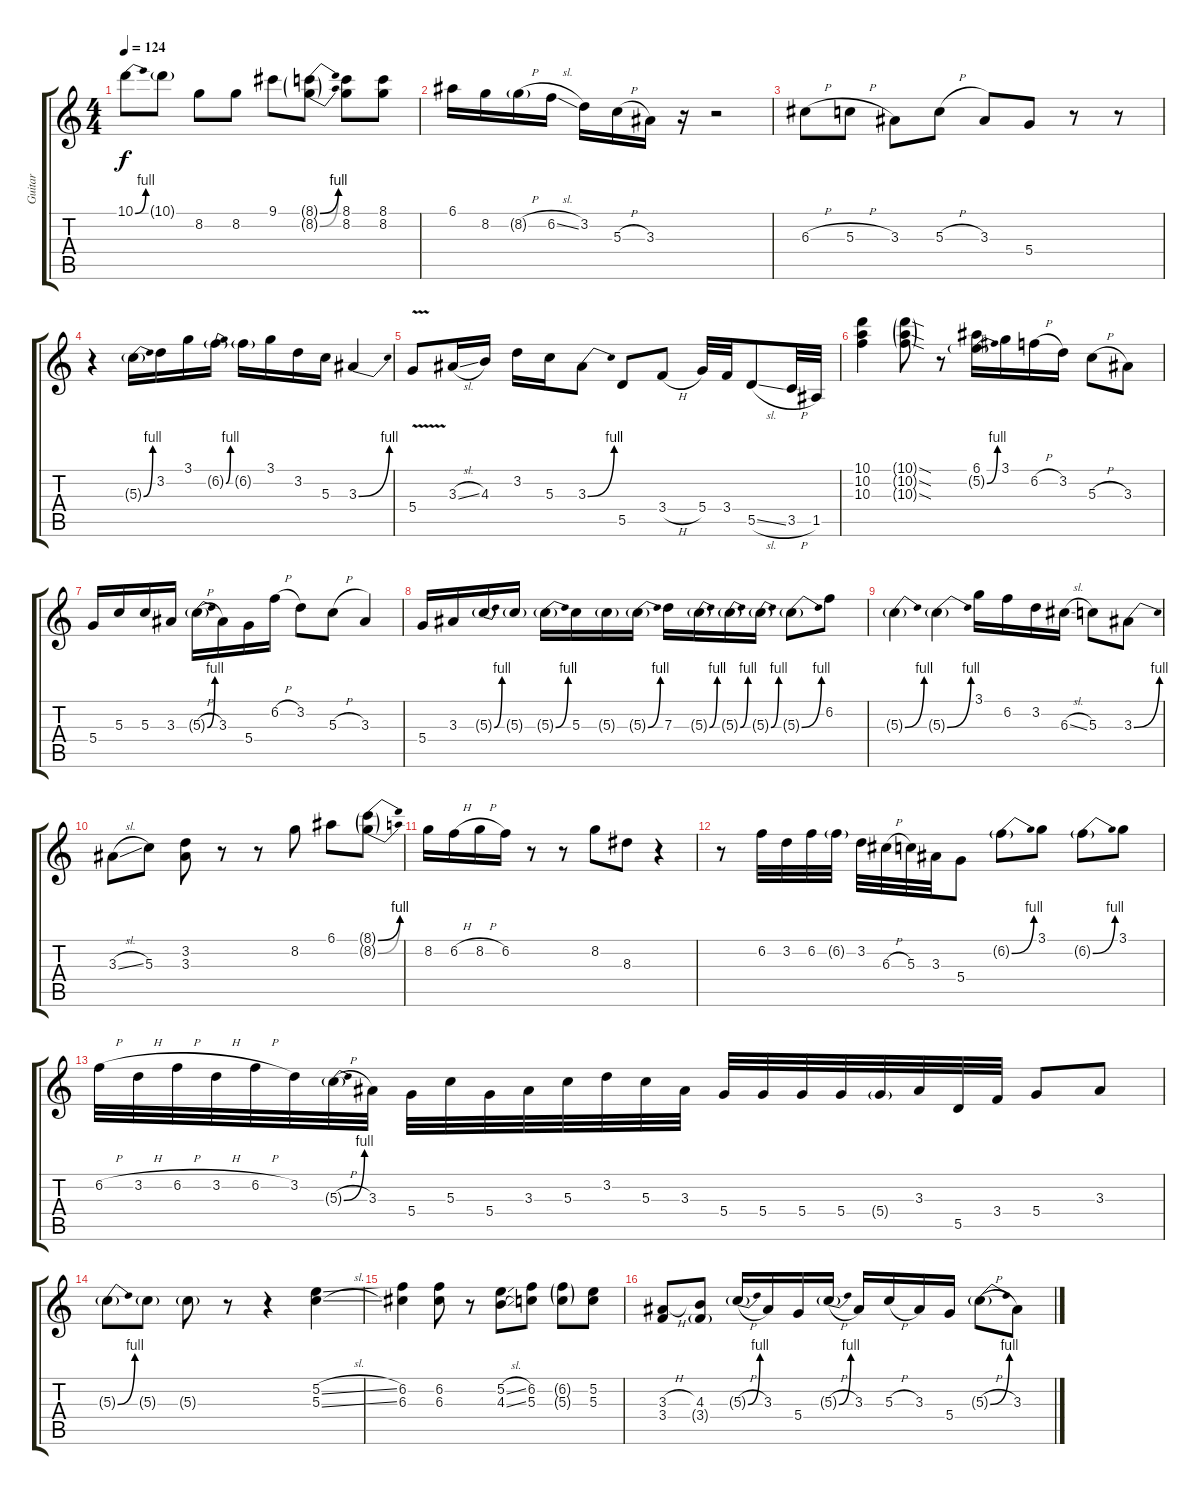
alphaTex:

\track ("Guitar" "Guitar") {instrument distortionguitar}
\staff {score tabs}
\tuning (E4 B3 G3 D3 A2 E2) {hide}
\ts (4 4)
\tempo 124
\clef g2
\ks c
10.1{be (bend 0 0 60 4)}.8{dy f} 10.1{g}.8 8.2.8 8.2.8 9.1.8 (8.1{be (bend 0 0 60 4) g} 8.2{be (bend 0 0 60 4) g}).8 (8.1 8.2).8 (8.1 8.2).8 |
6.1.16 8.2.16 8.2{h g}.16 6.2{sl}.16 3.2.16 5.3{h}.16 3.3.16 r.16 r.2 |
6.3{h}.8 5.3{h}.8 3.3.8 5.3{h}.8 3.3.8 5.4.8 r.8 r.8 |
r.4 5.3{be (bend 0 0 60 4) g}.16 3.2.16 3.1.16 6.2{be (bend 0 0 60 4) g}.16 6.2{g}.16 3.1.16 3.2.16 5.3.16 3.3{be (bend 0 0 60 4)}.4 |
5.4{v}.8 3.3{sl}.16 4.3.16 3.2.16 5.3.16 3.3{be (bend 0 0 60 4)}.8 5.5.8 3.4{h}.8 5.4.32 3.4.32 5.5{sl}.8 3.5{h}.32 1.5.32 |
(10.1 10.2 10.3).4 (10.1{sod g} 10.2{sod g} 10.3{sod g}).8 r.8 (6.1 5.2{be (bend 0 0 60 4) g}).16 3.1.16 6.2{h}.16 3.2.16 5.3{h}.8 3.3.8 |
5.4.16 5.3.16 5.3.16 3.3.16 5.3{be (bend 0 0 60 4) h g}.16 3.3.16 5.4.16 6.2{h}.16 3.2.8 5.3{h}.8 3.3.4 |
5.4.16 3.3.16 5.3{be (bend 0 0 60 4) g}.16 5.3{g}.16 5.3{be (bend 0 0 60 4) g}.16 5.3.16 5.3{g}.16 5.3{be (bend 0 0 60 4) g}.16 7.3.16 5.3{be (bend 0 0 60 4) g}.16 5.3{be (bend 0 0 60 4) g}.16 5.3{be (bend 0 0 60 4) g}.16 5.3{be (bend 0 0 60 4) g}.8 6.2.8 |
5.3{be (bend 0 0 60 4) g}.4 5.3{be (bend 0 0 60 4) g}.4 3.1.16 6.2.16 3.2.16 6.3{sl}.16 5.3.8 3.3{be (bend 0 0 60 4)}.8 |
3.3{sl}.8 5.3.8 (3.2 3.3).8 r.8 r.8 8.2.8 6.1.8 (8.1{be (bend 0 0 60 4) g} 8.2{be (bend 0 0 60 4) g}).8 |
8.2.16 6.2{h}.16 8.2{h}.16 6.2.16 r.8 r.8 8.2.8 8.3.8 r.4 |
r.8 6.2.32 3.2.32 6.2.32 6.2{g}.32 3.2.32 6.3{h}.32 5.3.32 3.3.32 5.4.8 6.2{be (bend 0 0 60 4) g}.8 3.1.8 6.2{be (bend 0 0 60 4) g}.8 3.1.8 |
6.2{h}.32 3.2{h}.32 6.2{h}.32 3.2{h}.32 6.2{h}.32 3.2.32 5.3{be (bend 0 0 60 4) h g}.32 3.3.32 5.4.32 5.3.32 5.4.32 3.3.32 5.3.32 3.2.32 5.3.32 3.3.32 5.4.32 5.4.32 5.4.32 5.4.32 5.4{g}.32 3.3.32 5.5.32 3.4.32 5.4.8 3.3.8 |
5.3{be (bend 0 0 60 4) g}.8 5.3{g}.8 5.3{g}.8 r.8 r.4 (5.2{sl} 5.3{sl}).4 |
(6.2 6.3).4 (6.2 6.3).8 r.8 (5.2{sl} 4.3{sl}).8 (6.2 5.3).8 (6.2{g} 5.3{g}).8 (5.2 5.3).8 |
(3.3{h} 3.4).8 (4.3 3.4{g}).8 5.3{be (bend 0 0 60 4) h g}.16 3.3.16 5.4.16 5.3{be (bend 0 0 60 4) h g}.16 3.3.16 5.3{h}.16 3.3.16 5.4.16 5.3{be (bend 0 0 60 4) h g}.8 3.3.8
